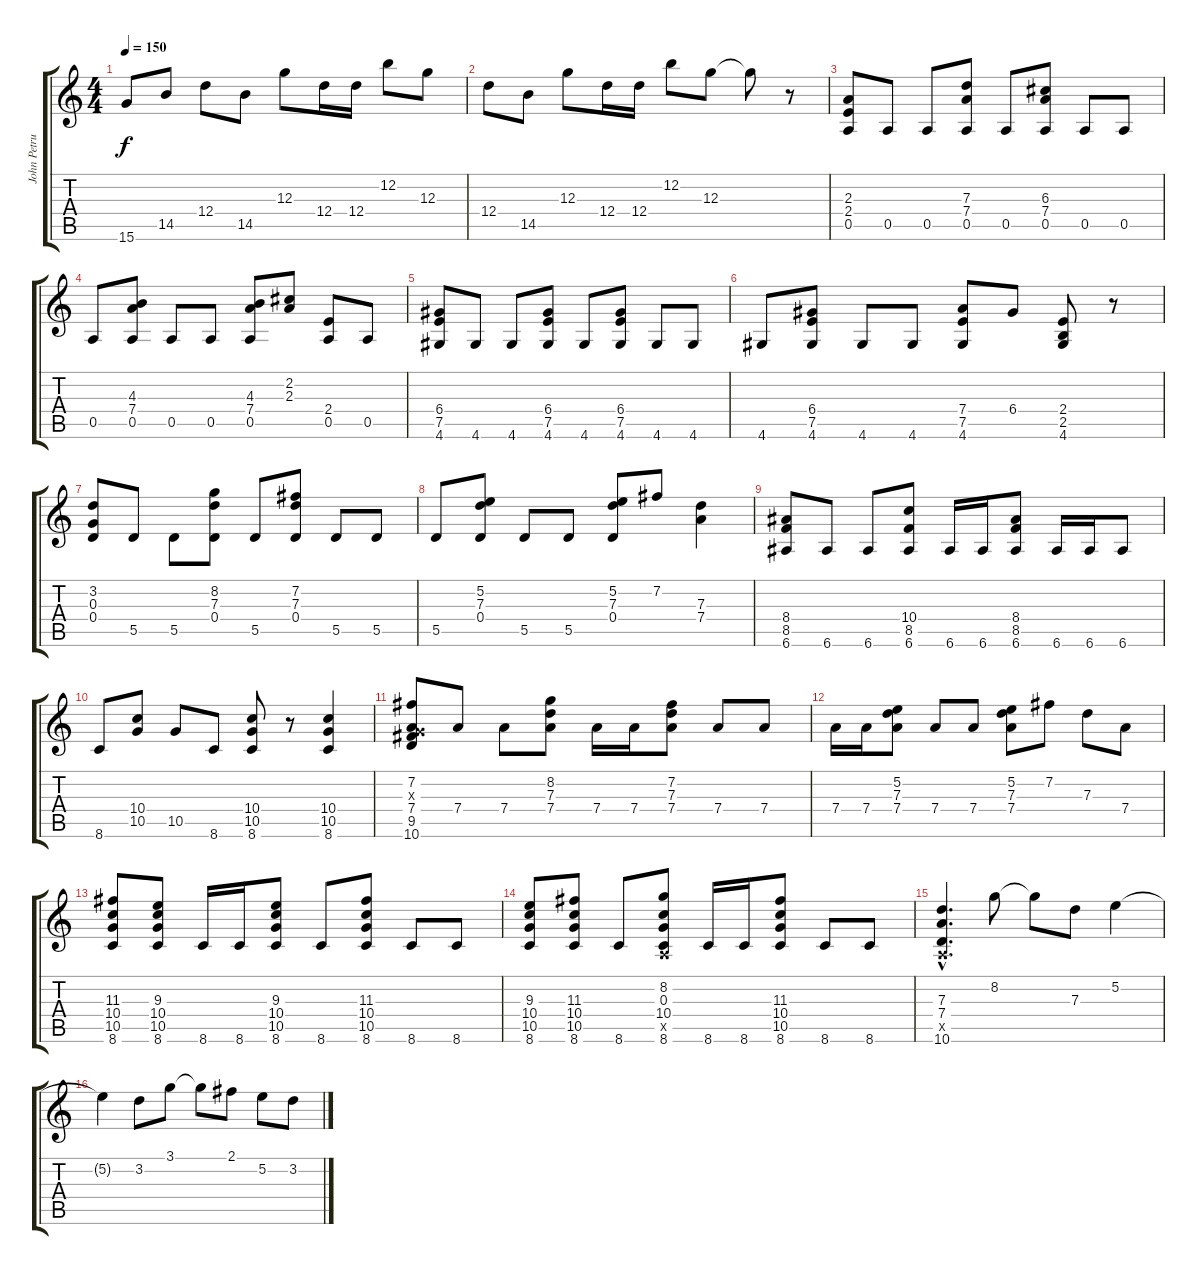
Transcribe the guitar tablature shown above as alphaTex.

\track ("John Petrucci: Rhytm" "John Petru") {instrument overdrivenguitar}
\staff {score tabs}
\tuning (E4 B3 G3 D3 A2 E2) {hide}
\ts (4 4)
\tempo 150
\clef g2
\ks c
15.6.8{dy f} 14.5.8 12.4.8 14.5.8 12.3.8 12.4.16 12.4.16 12.2.8 12.3.8 |
12.4.8 14.5.8 12.3.8 12.4.16 12.4.16 12.2.8 12.3.8 12.3{t}.8 r.8 |
(2.3 2.4 0.5).8 0.5.8 0.5.8 (7.3 7.4 0.5).8 0.5.8 (6.3 7.4 0.5).8 0.5.8 0.5.8 |
0.5.8 (4.3 7.4 0.5).8 0.5.8 0.5.8 (4.3 7.4 0.5).8 (2.2 2.3).8 (2.4 0.5).8 0.5.8 |
(6.4 7.5 4.6).8 4.6.8 4.6.8 (6.4 7.5 4.6).8 4.6.8 (6.4 7.5 4.6).8 4.6.8 4.6.8 |
4.6.8 (6.4 7.5 4.6).8 4.6.8 4.6.8 (7.4 7.5 4.6).8 6.4.8 (2.4 2.5 4.6).8 r.8 |
(3.2 0.3 0.4).8 5.5.8 5.5.8 (8.2 7.3 0.4).8 5.5.8 (7.2 7.3 0.4).8 5.5.8 5.5.8 |
5.5.8 (5.2 7.3 0.4).8 5.5.8 5.5.8 (5.2 7.3 0.4).8 7.2.8 (7.3 7.4).4 |
(8.4 8.5 6.6).8 6.6.8 6.6.8 (10.4 8.5 6.6).8 6.6.16 6.6.16 (8.4 8.5 6.6).8 6.6.16 6.6.16 6.6.8 |
8.6.8 (10.4 10.5).8 10.5.8 8.6.8 (10.4 10.5 8.6).8 r.8 (10.4 10.5 8.6).4 |
(7.2 0.3{x} 7.4 9.5 10.6).8 7.4.8 7.4.8 (8.2 7.3 7.4).8 7.4.16 7.4.16 (7.2 7.3 7.4).8 7.4.8 7.4.8 |
7.4.16 7.4.16 (5.2 7.3 7.4).8 7.4.8 7.4.8 (5.2 7.3 7.4).8 7.2.8 7.3.8 7.4.8 |
(11.3 10.4 10.5 8.6).8 (9.3 10.4 10.5 8.6).8 8.6.16 8.6.16 (9.3 10.4 10.5 8.6).8 8.6.8 (11.3 10.4 10.5 8.6).8 8.6.8 8.6.8 |
(9.3 10.4 10.5 8.6).8 (11.3 10.4 10.5 8.6).8 8.6.8 (8.2 0.3 10.4 0.5{x} 8.6).8 8.6.16 8.6.16 (11.3 10.4 10.5 8.6).8 8.6.8 8.6.8 |
(7.3{hac} 7.4{hac} 0.5{hac x} 10.6{hac}).4{d} 8.2.8 8.2{t}.8 7.3.8 5.2.4 |
5.2{t}.4 3.2.8 3.1.8 3.1{t}.8 2.1.8 5.2.8 3.2.8
